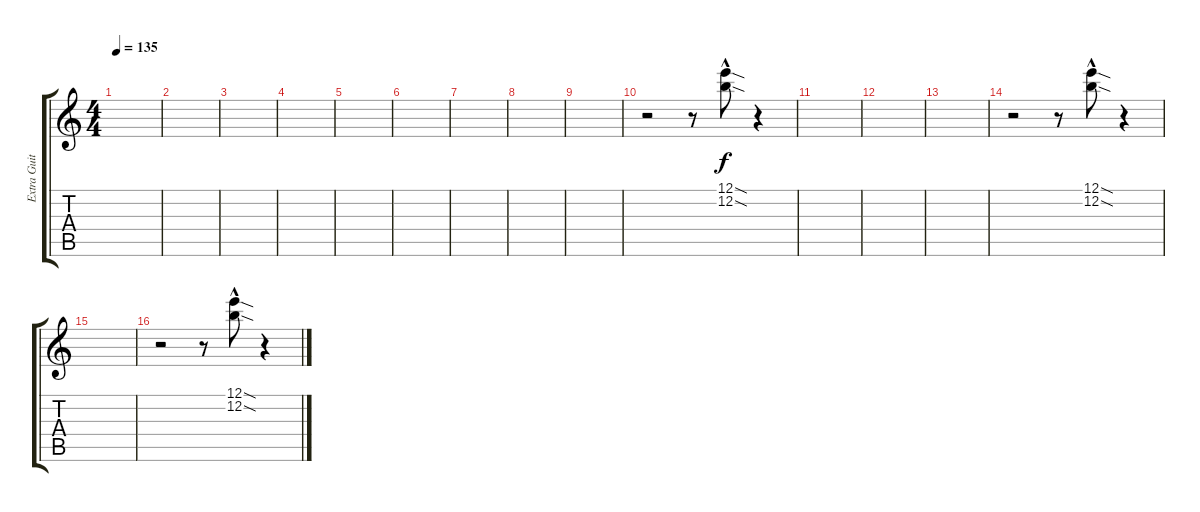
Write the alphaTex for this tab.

\track ("Extra Guitar " "Extra Guit") {instrument distortionguitar}
\staff {score tabs}
\tuning (E4 B3 G3 D3 A2 E2) {hide}
\ts (4 4)
\tempo 135
\clef g2
\ks c
|
|
|
|
|
|
|
|
|
r.2 r.8 (12.1{sod} 12.2{sod hac}).8 r.4 |
|
|
|
r.2 r.8 (12.1{sod} 12.2{sod hac}).8 r.4 |
|
r.2 r.8 (12.1{sod} 12.2{sod hac}).8 r.4
